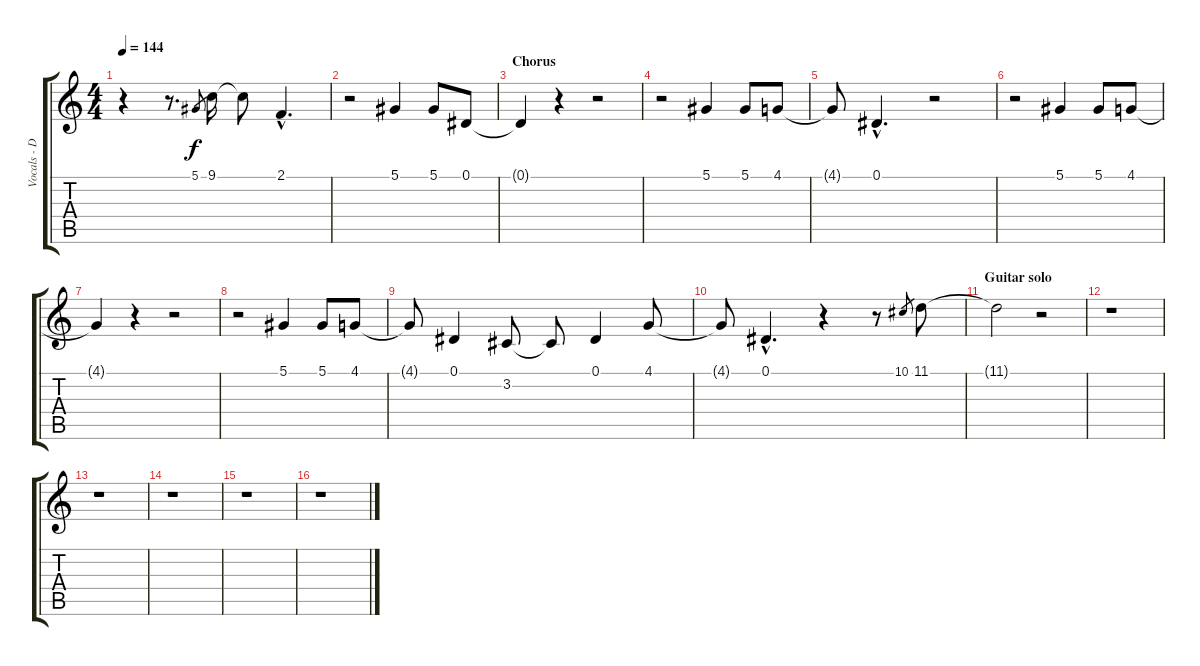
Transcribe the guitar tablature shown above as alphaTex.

\track ("Vocals - D. Lee Roth" "Vocals - D") {instrument tenorsax}
\staff {score tabs}
\tuning (Eb4 Bb3 Gb3 Db3 Ab2 Eb2) {hide}
\ts (4 4)
\tempo 144
\clef g2
\ks c
r.4{dy f} r.8{d} 5.1.8{gr} 9.1.16 9.1{t}.8 2.1{hac}.4{d} |
r.2 5.1.4 5.1.8 0.1.8 |
\section ("" "Chorus")
0.1{t}.4 r.4 r.2 |
r.2 5.1.4 5.1.8 4.1.8 |
4.1{t}.8 0.1{hac}.4{d} r.2 |
r.2 5.1.4 5.1.8 4.1.8 |
4.1{t}.4 r.4 r.2 |
r.2 5.1.4 5.1.8 4.1.8 |
4.1{t}.8 0.1.4 3.2.8 3.2{t}.8 0.1.4 4.1.8 |
4.1{t}.8 0.1{hac}.4{d} r.4 r.8 10.1.8{gr} 11.1.8 |
\section ("" "Guitar solo")
11.1{t}.2 r.2 |
r.1 |
r.1 |
r.1 |
r.1 |
r.1
